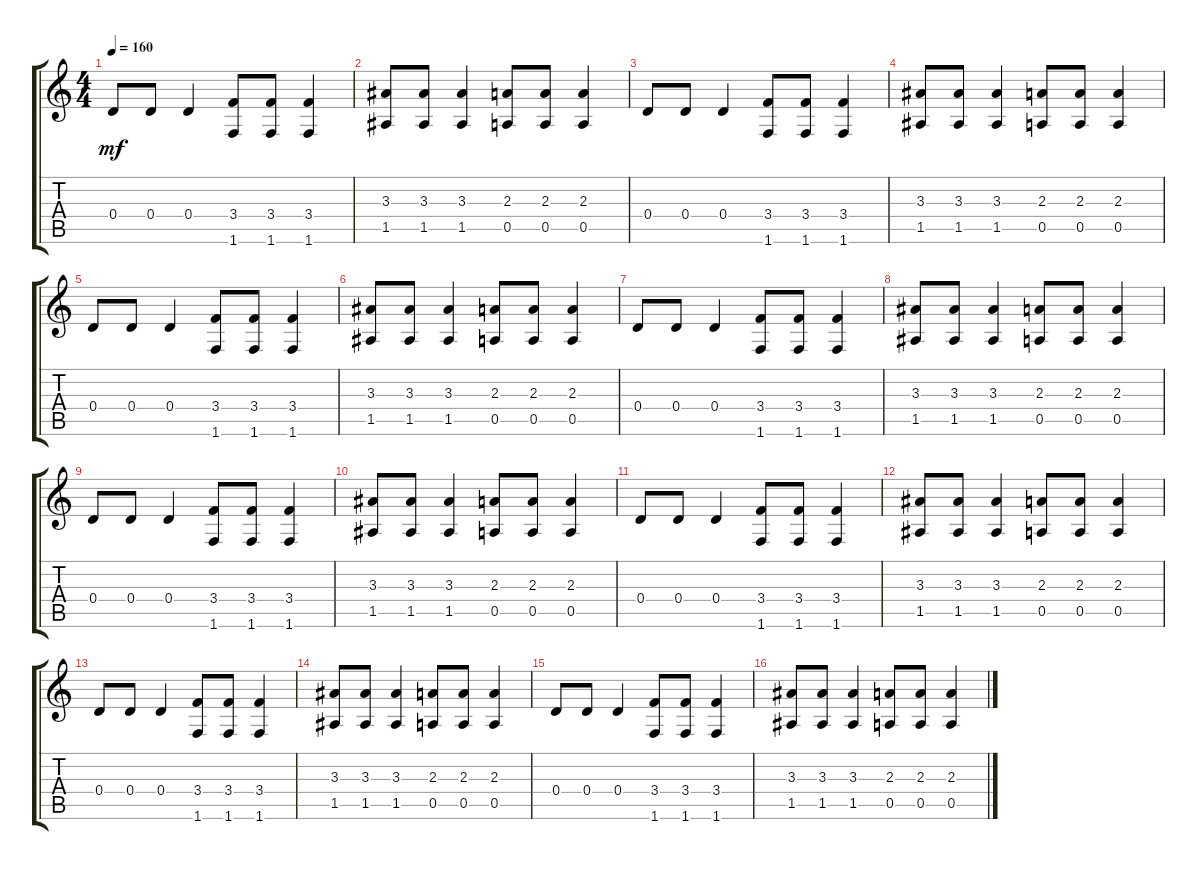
\track "" {instrument guitarharmonics}
\staff {score tabs}
\tuning (E4 B3 G3 D3 A2 E2) {hide}
\ts (4 4)
\tempo 160
\clef g2
\ks c
0.4.8{dy mf instrument guitarharmonics} 0.4.8 0.4.4 (3.4 1.6).8 (3.4 1.6).8 (3.4 1.6).4 |
(3.3 1.5).8 (3.3 1.5).8 (3.3 1.5).4 (2.3 0.5).8 (2.3 0.5).8 (2.3 0.5).4 |
0.4.8 0.4.8 0.4.4 (3.4 1.6).8 (3.4 1.6).8 (3.4 1.6).4 |
(3.3 1.5).8 (3.3 1.5).8 (3.3 1.5).4 (2.3 0.5).8 (2.3 0.5).8 (2.3 0.5).4 |
0.4.8 0.4.8 0.4.4 (3.4 1.6).8 (3.4 1.6).8 (3.4 1.6).4 |
(3.3 1.5).8 (3.3 1.5).8 (3.3 1.5).4 (2.3 0.5).8 (2.3 0.5).8 (2.3 0.5).4 |
0.4.8 0.4.8 0.4.4 (3.4 1.6).8 (3.4 1.6).8 (3.4 1.6).4 |
(3.3 1.5).8 (3.3 1.5).8 (3.3 1.5).4 (2.3 0.5).8 (2.3 0.5).8 (2.3 0.5).4 |
0.4.8 0.4.8 0.4.4 (3.4 1.6).8 (3.4 1.6).8 (3.4 1.6).4 |
(3.3 1.5).8 (3.3 1.5).8 (3.3 1.5).4 (2.3 0.5).8 (2.3 0.5).8 (2.3 0.5).4 |
0.4.8 0.4.8 0.4.4 (3.4 1.6).8 (3.4 1.6).8 (3.4 1.6).4 |
(3.3 1.5).8 (3.3 1.5).8 (3.3 1.5).4 (2.3 0.5).8 (2.3 0.5).8 (2.3 0.5).4 |
0.4.8 0.4.8 0.4.4 (3.4 1.6).8 (3.4 1.6).8 (3.4 1.6).4 |
(3.3 1.5).8 (3.3 1.5).8 (3.3 1.5).4 (2.3 0.5).8 (2.3 0.5).8 (2.3 0.5).4 |
0.4.8 0.4.8 0.4.4 (3.4 1.6).8 (3.4 1.6).8 (3.4 1.6).4 |
(3.3 1.5).8 (3.3 1.5).8 (3.3 1.5).4 (2.3 0.5).8 (2.3 0.5).8 (2.3 0.5).4
